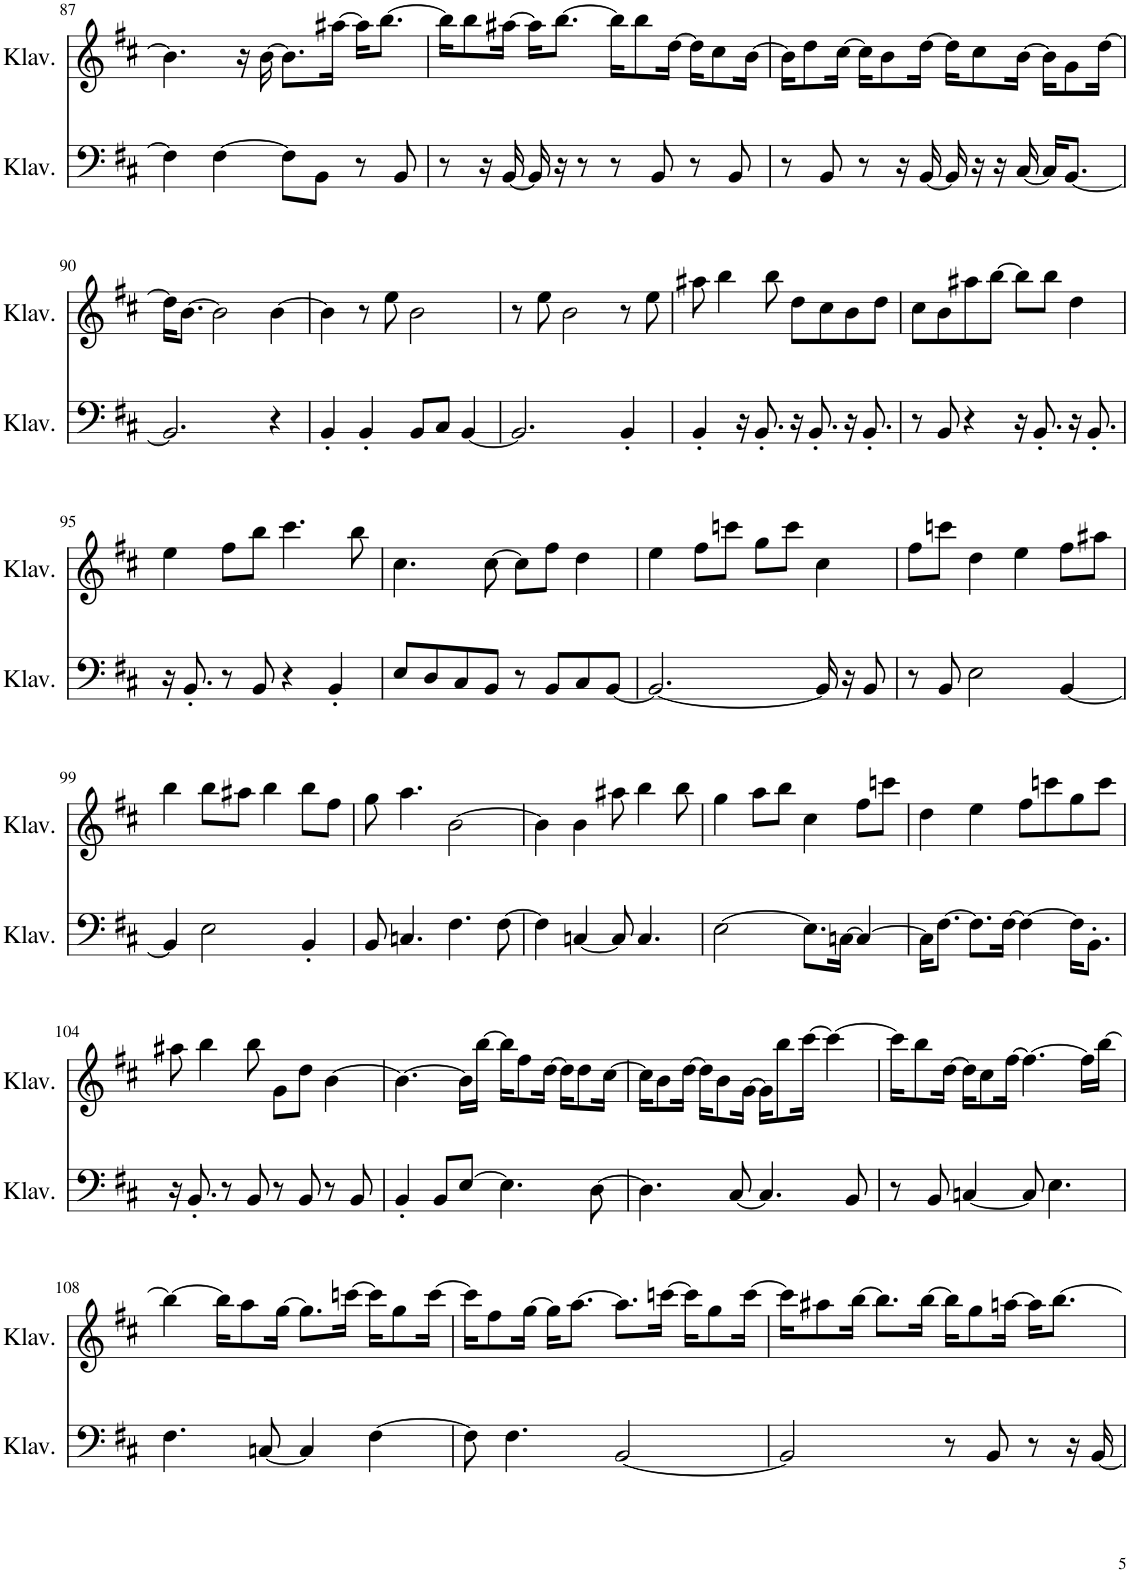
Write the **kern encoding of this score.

**kern	**kern
*part2	*part1
*staff2	*staff1
*I"Klavier	*I"Klavier
*I'Klav.	*I'Klav.
!!LO:PB:g=z
*clefF4	*clefG2
*k[f#c#]	*k[f#c#]
*M4/4	*M4/4
=87	=87
4F#\]	4.b\]
[4F#\	.
.	16r
.	[16b\
8F#\L]	8.b\L]
8BB\J	.
.	[16aa#X\Jk
8r	16aa#\KL]
.	[8.bb\J
8BB/	.
=88	=88
8r	16bb\KL]
.	8bb\
16r	.
[16BB/	[16aa#X\Jk
16BB/]	16aa#\KL]
16r	[8.bb\J
8r	.
8r	16bb\KL]
.	8bb\
8BB/	.
.	[16dd\Jk
8r	16dd\KL]
.	8cc#\
8BB/	.
.	[16b\Jk
=89	=89
8r	16b\KL]
.	8dd\
8BB/	.
.	[16cc#\Jk
8r	16cc#\KL]
.	8b\
16r	.
[16BB/	[16dd\Jk
16BB/]	16dd\KL]
16r	8cc#\
16r	.
[16C#/	[16b\Jk
16C#/KL]	16b\KL]
[8.BB/J	8g\
.	[16dd\Jk
!!LO:LB:g=z
=90	=90
2.BB/]	16dd\KL]
.	[8.b\J
.	2b\]
4r	[4b\
=91	=91
4BB'/	4b\]
4BB'/	8r
.	8ee\
8BB/L	2b\
8C#/J	.
[4BB/	.
=92	=92
2.BB/]	8r
.	8ee\
.	2b\
4BB'/	8r
.	8ee\
=93	=93
4BB'/	8aa#X\
.	4bb\
16r	.
8.BB'/	.
.	8bb\
16r	8dd\L
8.BB'/	.
.	8cc#\
16r	8b\
8.BB'/	.
.	8dd\J
=94	=94
8r	8cc#\L
8BB/	8b\
4r	8aa#X\
.	[8bb\J
16r	8bb\L]
8.BB'/	.
.	8bb\J
16r	4dd\
8.BB'/	.
!!LO:LB:g=z
=95	=95
16r	4ee\
8.BB'/	.
8r	8ff#\L
8BB/	8bb\J
4r	4.ccc#\
4BB'/	.
.	8bb\
=96	=96
8E/L	4.cc#\
8D/	.
8C#/	.
8BB/J	[8cc#\
8r	8cc#\L]
8BB/L	8ff#\J
8C#/	4dd\
[8BB/J	.
=97	=97
2.BB/_	4ee\
.	8ff#\L
.	8cccn\J
.	8gg\L
.	8ccc\J
16BB/]	4cc#\
16r	.
8BB/	.
=98	=98
8r	8ff#\L
8BB/	8cccn\J
2E\	4dd\
.	4ee\
[4BB/	8ff#\L
.	8aa#X\J
!!LO:LB:g=z
=99	=99
4BB/]	4bb\
2E\	8bb\L
.	8aa#X\J
.	4bb\
4BB'/	8bb\L
.	8ff#\J
=100	=100
8BB/	8gg\
4.Cn/	4.aa\
4.F#\	[2b\
[8F#\	.
=101	=101
4F#\]	4b\]
[4Cn/	4b\
8C/]	8aa#X\
4.C/	4bb\
.	8bb\
=102	=102
[2E\	4gg\
.	8aa\L
.	8bb\J
8.E\L]	4cc#\
[16Cn\Jk	.
4C/_	8ff#\L
.	8cccn\J
=103	=103
16C\KL]	4dd\
[8.F#\J	.
8.F#\L]	4ee\
[16F#\Jk	.
4F#\_	8ff#\L
.	8cccn\
16F#\KL]	8gg\
8.BB'\J	.
.	8ccc\J
!!LO:LB:g=z
=104	=104
16r	8aa#X\
8.BB'/	.
.	4bb\
8r	.
8BB/	8bb\
8r	8g\L
8BB/	8dd\J
8r	[4b\
8BB/	.
=105	=105
4BB'/	4.b\_
8BB/L	.
[8E/J	16b\LL]
.	[16bb\JJ
4.E\]	16bb\KL]
.	8ff#\
.	[16dd\Jk
.	16dd\KL]
.	8dd\
[8D\	.
.	[16cc#\Jk
=106	=106
4.D\]	16cc#\KL]
.	8b\
.	[16dd\Jk
.	16dd\KL]
.	8b\
[8C#/	.
.	[16g\Jk
4.C#/]	16g\KL]
.	8bb\
.	[16ccc#\Jk
.	4ccc#\_
8BB/	.
=107	=107
8r	16ccc#\KL]
.	8bb\
8BB/	.
.	[16dd\Jk
[4Cn/	16dd\KL]
.	8cc#\
.	[16ff#\Jk
8C/]	4.ff#\_
4.E\	.
.	16ff#\LL]
.	[16bb\JJ
!!LO:LB:g=z
=108	=108
4.F#\	4bb\_
.	16bb\KL]
.	8aa\
[8Cn/	.
.	[16gg\Jk
4C/]	8.gg\L]
.	[16cccn\Jk
[4F#\	16ccc\KL]
.	8gg\
.	[16ccc\Jk
=109	=109
8F#\]	16ccc\KL]
.	8ff#\
4.F#\	.
.	[16gg\Jk
.	16gg\KL]
.	[8.aa\J
[2BB/	8.aa\L]
.	[16cccn\Jk
.	16ccc\KL]
.	8gg\
.	[16ccc\Jk
=110	=110
2BB/]	16ccc\KL]
.	8aa#X\
.	[16bb\Jk
.	8.bb\L]
.	[16bb\Jk
8r	16bb\KL]
.	8gg\
8BB/	.
.	[16aan\Jk
8r	16aa\KL]
.	[8.bb\J
16r	.
[16BB/	.
=	=
*-	*-
